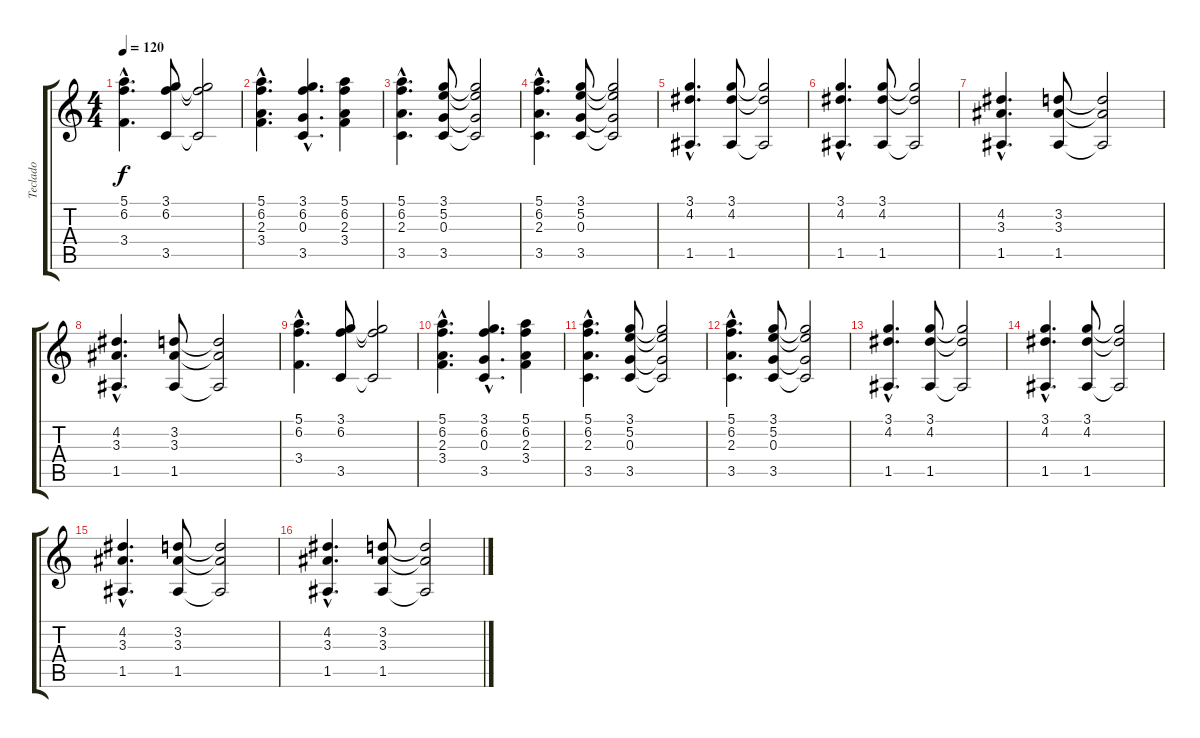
\track ("Teclado" "Teclado") {instrument fretlessbass}
\staff {score tabs}
\tuning (E4 B3 G3 D3 A2 E2) {hide}
\ts (4 4)
\tempo 120
\clef g2
\ks c
(5.1{hac} 6.2{hac} 3.4{hac}).4{d dy f} (3.1 6.2 3.5).8 (3.1{t} 6.2{t} 3.5{t}).2 |
(5.1{hac} 6.2{hac} 2.3{hac} 3.4{hac}).4{d} (3.1{hac} 6.2{hac} 0.3{hac} 3.5{hac}).4{d} (5.1 6.2 2.3 3.4).4 |
(5.1{hac} 6.2{hac} 2.3{hac} 3.5{hac}).4{d} (3.1 5.2 0.3 3.5).8 (3.1{t} 5.2{t} 0.3{t} 3.5{t}).2 |
(5.1{hac} 6.2{hac} 2.3{hac} 3.5{hac}).4{d} (3.1 5.2 0.3 3.5).8 (3.1{t} 5.2{t} 0.3{t} 3.5{t}).2 |
(3.1{hac} 4.2{hac} 1.5{hac}).4{d} (3.1 4.2 1.5).8 (3.1{t} 4.2{t} 1.5{t}).2 |
(3.1{hac} 4.2{hac} 1.5{hac}).4{d} (3.1 4.2 1.5).8 (3.1{t} 4.2{t} 1.5{t}).2 |
(4.2{hac} 3.3{hac} 1.5{hac}).4{d} (3.2 3.3 1.5).8 (3.2{t} 3.3{t} 1.5{t}).2 |
(4.2{hac} 3.3{hac} 1.5{hac}).4{d} (3.2 3.3 1.5).8 (3.2{t} 3.3{t} 1.5{t}).2 |
(5.1{hac} 6.2{hac} 3.4{hac}).4{d} (3.1 6.2 3.5).8 (3.1{t} 6.2{t} 3.5{t}).2 |
(5.1{hac} 6.2{hac} 2.3{hac} 3.4{hac}).4{d} (3.1{hac} 6.2{hac} 0.3{hac} 3.5{hac}).4{d} (5.1 6.2 2.3 3.4).4 |
(5.1{hac} 6.2{hac} 2.3{hac} 3.5{hac}).4{d} (3.1 5.2 0.3 3.5).8 (3.1{t} 5.2{t} 0.3{t} 3.5{t}).2 |
(5.1{hac} 6.2{hac} 2.3{hac} 3.5{hac}).4{d} (3.1 5.2 0.3 3.5).8 (3.1{t} 5.2{t} 0.3{t} 3.5{t}).2 |
(3.1{hac} 4.2{hac} 1.5{hac}).4{d} (3.1 4.2 1.5).8 (3.1{t} 4.2{t} 1.5{t}).2 |
(3.1{hac} 4.2{hac} 1.5{hac}).4{d} (3.1 4.2 1.5).8 (3.1{t} 4.2{t} 1.5{t}).2 |
(4.2{hac} 3.3{hac} 1.5{hac}).4{d} (3.2 3.3 1.5).8 (3.2{t} 3.3{t} 1.5{t}).2 |
(4.2{hac} 3.3{hac} 1.5{hac}).4{d} (3.2 3.3 1.5).8 (3.2{t} 3.3{t} 1.5{t}).2
